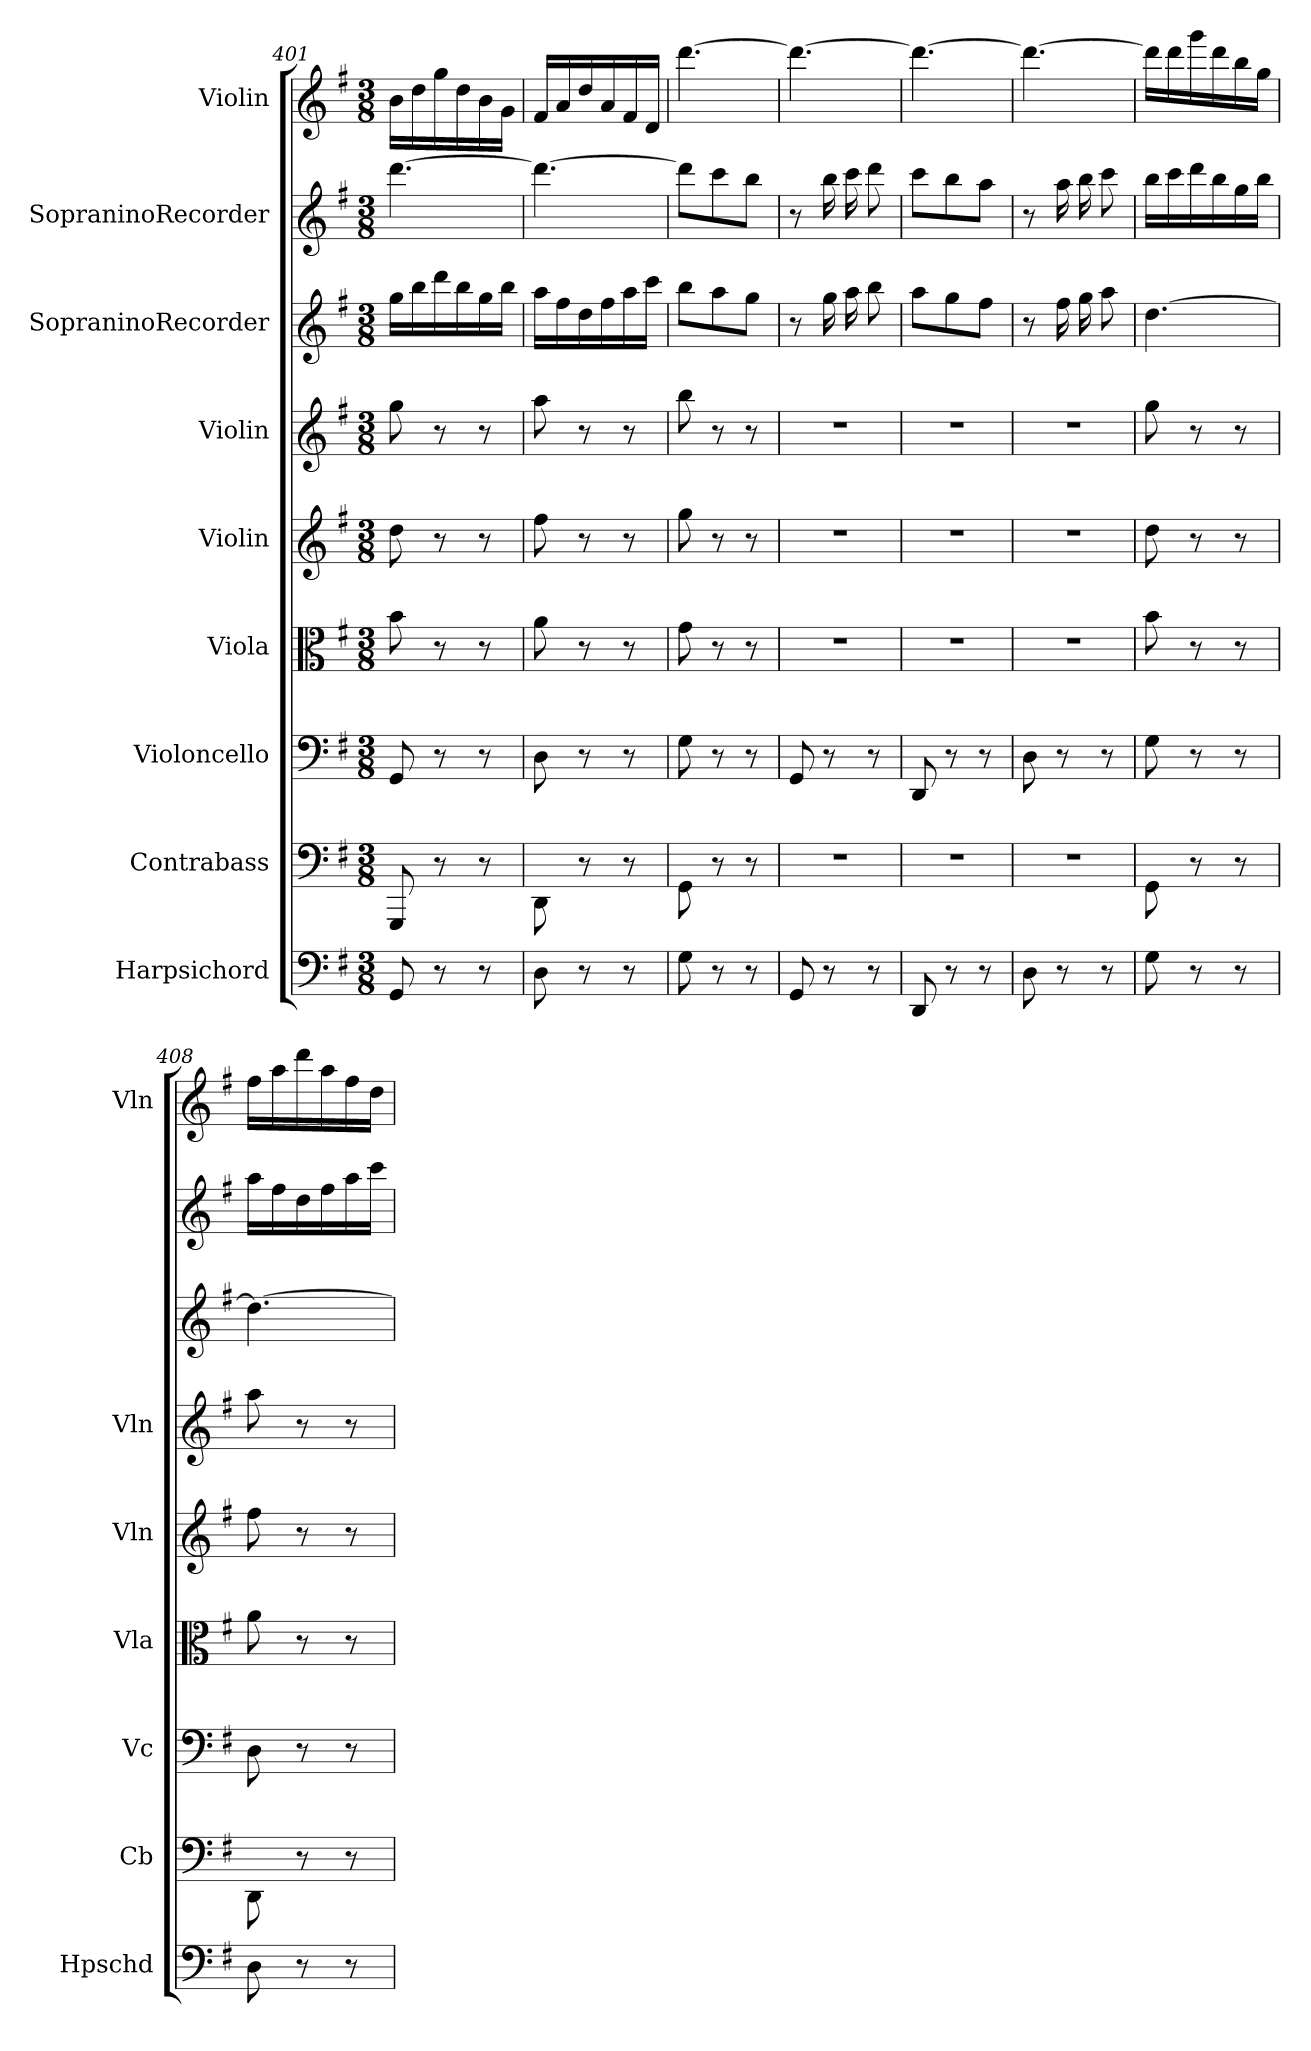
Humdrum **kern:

**kern	**kern	**kern	**kern	**kern	**kern	**kern	**kern	**kern
*part9	*part8	*part7	*part6	*part5	*part4	*part3	*part2	*part1
*staff9	*staff8	*staff7	*staff6	*staff5	*staff4	*staff3	*staff2	*staff1
*I"Harpsichord	*I"Contrabass	*I"Violoncello	*I"Viola	*I"Violin	*I"Violin	*I"SopraninoRecorder	*I"SopraninoRecorder	*I"Violin
*I'Hpschd	*I'Cb	*I'Vc	*I'Vla	*I'Vln	*I'Vln	*	*	*I'Vln
*clefF4	*clefF4	*clefF4	*clefC3	*clefG2	*clefG2	*clefG2	*clefG2	*clefG2
*k[f#]	*k[f#]	*k[f#]	*k[f#]	*k[f#]	*k[f#]	*k[f#]	*k[f#]	*k[f#]
*G:	*G:	*G:	*G:	*G:	*G:	*G:	*G:	*G:
*M3/8	*M3/8	*M3/8	*M3/8	*M3/8	*M3/8	*M3/8	*M3/8	*M3/8
=401	=401	=401	=401	=401	=401	=401	=401	=401
8GG/	8GGG/	8GG/	8b\	8dd\	8gg\	16gg\LL	[4.ddd\	16b\LL
.	.	.	.	.	.	16bb\	.	16dd\
8r	8r	8r	8r	8r	8r	16ddd\	.	16gg\
.	.	.	.	.	.	16bb\	.	16dd\
8r	8r	8r	8r	8r	8r	16gg\	.	16b\
.	.	.	.	.	.	16bb\JJ	.	16g\JJ
=402	=402	=402	=402	=402	=402	=402	=402	=402
8D\	8DD\	8D\	8a\	8ff#\	8aa\	16aa\LL	4.ddd\_	16f#/LL
.	.	.	.	.	.	16ff#\	.	16a/
8r	8r	8r	8r	8r	8r	16dd\	.	16dd/
.	.	.	.	.	.	16ff#\	.	16a/
8r	8r	8r	8r	8r	8r	16aa\	.	16f#/
.	.	.	.	.	.	16ccc\JJ	.	16d/JJ
=403	=403	=403	=403	=403	=403	=403	=403	=403
8G\	8GG\	8G\	8g\	8gg\	8bb\	8bb\L	8ddd\L]	[4.ddd\
8r	8r	8r	8r	8r	8r	8aa\	8ccc\	.
8r	8r	8r	8r	8r	8r	8gg\J	8bb\J	.
=404	=404	=404	=404	=404	=404	=404	=404	=404
8GG/	4.r	8GG/	4.r	4.r	4.r	8r	8r	4.ddd\_
8r	.	8r	.	.	.	16gg\	16bb\	.
.	.	.	.	.	.	16aa\	16ccc\	.
8r	.	8r	.	.	.	8bb\	8ddd\	.
=405	=405	=405	=405	=405	=405	=405	=405	=405
8DD/	4.r	8DD/	4.r	4.r	4.r	8aa\L	8ccc\L	4.ddd\_
8r	.	8r	.	.	.	8gg\	8bb\	.
8r	.	8r	.	.	.	8ff#\J	8aa\J	.
=406	=406	=406	=406	=406	=406	=406	=406	=406
8D\	4.r	8D\	4.r	4.r	4.r	8r	8r	4.ddd\_
8r	.	8r	.	.	.	16ff#\	16aa\	.
.	.	.	.	.	.	16gg\	16bb\	.
8r	.	8r	.	.	.	8aa\	8ccc\	.
=407	=407	=407	=407	=407	=407	=407	=407	=407
8G\	8GG\	8G\	8b\	8dd\	8gg\	[4.dd\	16bb\LL	16ddd\LL]
.	.	.	.	.	.	.	16ccc\	16ddd\
8r	8r	8r	8r	8r	8r	.	16ddd\	16ggg\
.	.	.	.	.	.	.	16bb\	16ddd\
8r	8r	8r	8r	8r	8r	.	16gg\	16bb\
.	.	.	.	.	.	.	16bb\JJ	16gg\JJ
=408	=408	=408	=408	=408	=408	=408	=408	=408
8D\	8DD\	8D\	8a\	8ff#\	8aa\	4.dd\_	16aa\LL	16ff#\LL
.	.	.	.	.	.	.	16ff#\	16aa\
8r	8r	8r	8r	8r	8r	.	16dd\	16ddd\
.	.	.	.	.	.	.	16ff#\	16aa\
8r	8r	8r	8r	8r	8r	.	16aa\	16ff#\
.	.	.	.	.	.	.	16ccc\JJ	16dd\JJ
=	=	=	=	=	=	=	=	=
*-	*-	*-	*-	*-	*-	*-	*-	*-
